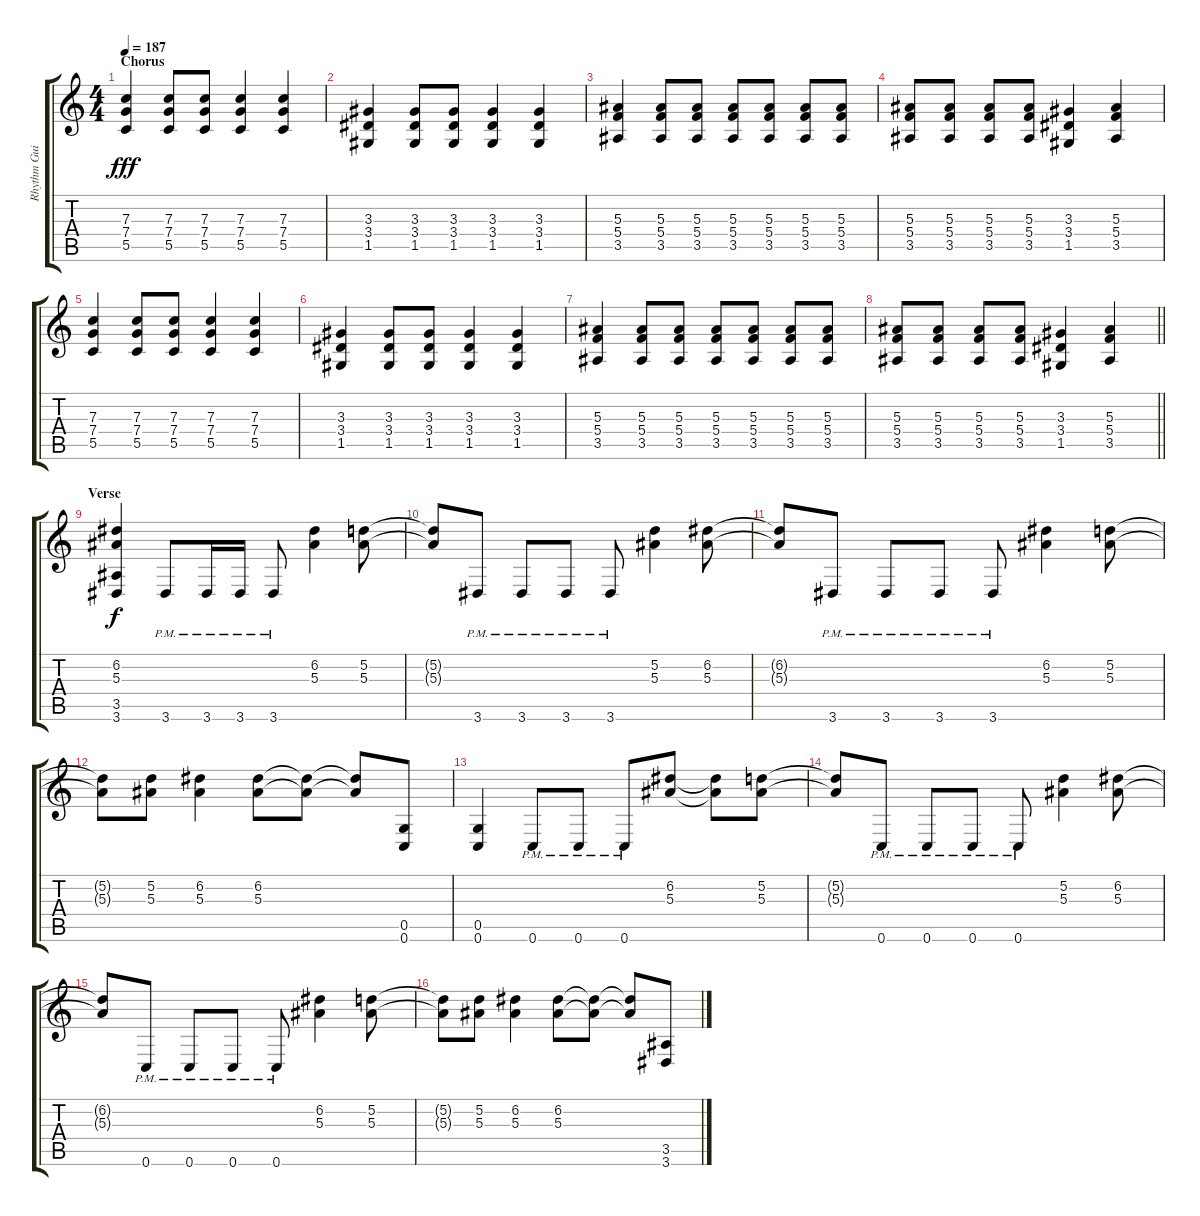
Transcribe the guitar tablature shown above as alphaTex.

\track ("Rhythm Guitar" "Rhythm Gui") {instrument overdrivenguitar}
\staff {score tabs}
\tuning (D4 A3 F3 C3 G2 C2) {hide}
\ts (4 4)
\section ("" "Chorus")
\tempo 187
\clef g2
\ks c
(7.3 7.4 5.5).4{dy fff} (7.3 7.4 5.5).8 (7.3 7.4 5.5).8 (7.3 7.4 5.5).4 (7.3 7.4 5.5).4 |
(3.3 3.4 1.5).4 (3.3 3.4 1.5).8 (3.3 3.4 1.5).8 (3.3 3.4 1.5).4 (3.3 3.4 1.5).4 |
(5.3 5.4 3.5).4 (5.3 5.4 3.5).8 (5.3 5.4 3.5).8 (5.3 5.4 3.5).8 (5.3 5.4 3.5).8 (5.3 5.4 3.5).8 (5.3 5.4 3.5).8 |
(5.3 5.4 3.5).8 (5.3 5.4 3.5).8 (5.3 5.4 3.5).8 (5.3 5.4 3.5).8 (3.3 3.4 1.5).4 (5.3 5.4 3.5).4 |
(7.3 7.4 5.5).4 (7.3 7.4 5.5).8 (7.3 7.4 5.5).8 (7.3 7.4 5.5).4 (7.3 7.4 5.5).4 |
(3.3 3.4 1.5).4 (3.3 3.4 1.5).8 (3.3 3.4 1.5).8 (3.3 3.4 1.5).4 (3.3 3.4 1.5).4 |
(5.3 5.4 3.5).4 (5.3 5.4 3.5).8 (5.3 5.4 3.5).8 (5.3 5.4 3.5).8 (5.3 5.4 3.5).8 (5.3 5.4 3.5).8 (5.3 5.4 3.5).8 |
\barLineRight lightlight
(5.3 5.4 3.5).8 (5.3 5.4 3.5).8 (5.3 5.4 3.5).8 (5.3 5.4 3.5).8 (3.3 3.4 1.5).4 (5.3 5.4 3.5).4 |
\section ("" "Verse")
(6.2 5.3 3.5 3.6).4{dy f} 3.6{pm}.8 3.6{pm}.16 3.6{pm}.16 3.6{pm}.8 (6.2 5.3).4 (5.2 5.3).8 |
(5.2{t} 5.3{t}).8 3.6{pm}.8 3.6{pm}.8 3.6{pm}.8 3.6{pm}.8 (5.2 5.3).4 (6.2 5.3).8 |
(6.2{t} 5.3{t}).8 3.6{pm}.8 3.6{pm}.8 3.6{pm}.8 3.6{pm}.8 (6.2 5.3).4 (5.2 5.3).8 |
(5.2{t} 5.3{t}).8 (5.2 5.3).8 (6.2 5.3).4 (6.2 5.3).8 (6.2{t} 5.3{t}).8 (6.2{t} 5.3{t}).8 (0.5 0.6).8 |
(0.5 0.6).4 0.6{pm}.8 0.6{pm}.8 0.6{pm}.8 (6.2 5.3).8 (6.2{t} 5.3{t}).8 (5.2 5.3).8 |
(5.2{t} 5.3{t}).8 0.6{pm}.8 0.6{pm}.8 0.6{pm}.8 0.6{pm}.8 (5.2 5.3).4 (6.2 5.3).8 |
(6.2{t} 5.3{t}).8 0.6{pm}.8 0.6{pm}.8 0.6{pm}.8 0.6{pm}.8 (6.2 5.3).4 (5.2 5.3).8 |
(5.2{t} 5.3{t}).8 (5.2 5.3).8 (6.2 5.3).4 (6.2 5.3).8 (6.2{t} 5.3{t}).8 (6.2{t} 5.3{t}).8 (3.5 3.6).8
